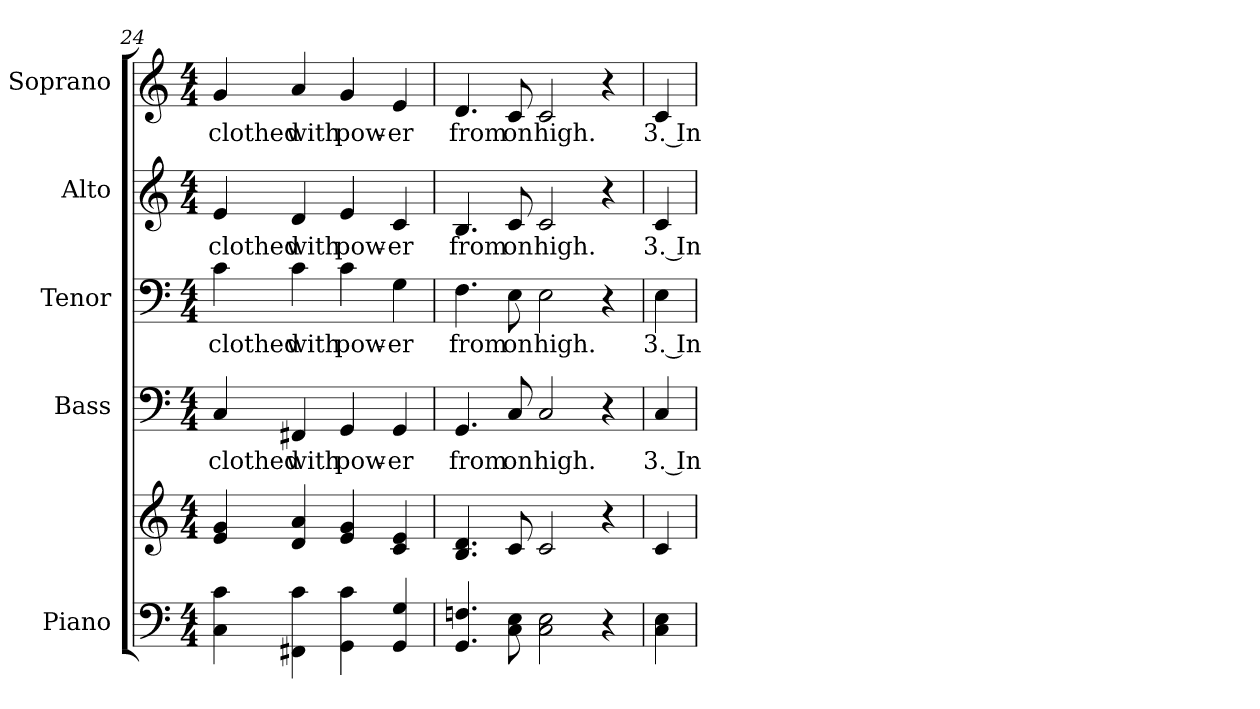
**kern	**kern	**kern	**text	**kern	**text	**kern	**text	**kern	**text
*part5	*part5	*part4	*part4	*part3	*part3	*part2	*part2	*part1	*part1
*staff6	*staff5	*staff4	*staff4	*staff3	*staff3	*staff2	*staff2	*staff1	*staff1
*I"Piano	*	*I"Bass	*	*I"Tenor	*	*I"Alto	*	*I"Soprano	*
*I'Pno.	*	*I'B.	*	*I'T.	*	*I'A.	*	*I'S.	*
!!LO:PB:g=z
*clefF4	*clefG2	*clefF4	*	*clefF4	*	*clefG2	*	*clefG2	*
*k[]	*k[]	*k[]	*	*k[]	*	*k[]	*	*k[]	*
*C:	*C:	*C:	*	*C:	*	*C:	*	*C:	*
*M4/4	*M4/4	*M4/4	*	*M4/4	*	*M4/4	*	*M4/4	*
=24	=24	=24	=24	=24	=24	=24	=24	=24	=24
!	!	!	!LO:LY:b:color=#000000	!	!	!	!	!	!
!	!	!	!	!	!LO:LY:b:color=#000000	!	!	!	!
!	!	!	!	!	!	!	!LO:LY:b:color=#000000	!	!
!	!	!	!	!	!	!	!	!	!LO:LY:b:color=#000000
4Ci\ 4ci	4ei/ 4gi	4Ci/	clothed	4ci\	clothed	4ei/	clothed	4gi/	clothed
!	!	!	!LO:LY:b:color=#000000	!	!	!	!	!	!
!	!	!	!	!	!LO:LY:b:color=#000000	!	!	!	!
!	!	!	!	!	!	!	!LO:LY:b:color=#000000	!	!
!	!	!	!	!	!	!	!	!	!LO:LY:b:color=#000000
4FF#Xi\ 4ci	4di/ 4ai	4FF#Xi/	with	4ci\	with	4di/	with	4ai/	with
!	!	!	!LO:LY:b:color=#000000	!	!	!	!	!	!
!	!	!	!	!	!LO:LY:b:color=#000000	!	!	!	!
!	!	!	!	!	!	!	!LO:LY:b:color=#000000	!	!
!	!	!	!	!	!	!	!	!	!LO:LY:b:color=#000000
4GGi\ 4ci	4ei/ 4gi	4GGi/	pow-	4ci\	pow-	4ei/	pow-	4gi/	pow-
!	!	!	!LO:LY:b:color=#000000	!	!	!	!	!	!
!	!	!	!	!	!LO:LY:b:color=#000000	!	!	!	!
!	!	!	!	!	!	!	!LO:LY:b:color=#000000	!	!
!	!	!	!	!	!	!	!	!	!LO:LY:b:color=#000000
4GGi/ 4Gi	4ci/ 4ei	4GGi/	-er	4Gi\	-er	4ci/	-er	4ei/	-er
=25	=25	=25	=25	=25	=25	=25	=25	=25	=25
!	!	!	!LO:LY:b:color=#000000	!	!	!	!	!	!
!	!	!	!	!	!LO:LY:b:color=#000000	!	!	!	!
!	!	!	!	!	!	!	!LO:LY:b:color=#000000	!	!
!	!	!	!	!	!	!	!	!	!LO:LY:b:color=#000000
4.GGi/ 4.Fni	4.Bi/ 4.di	4.GGi/	from	4.Fi\	from	4.Bi/	from	4.di/	from
!	!	!	!LO:LY:b:color=#000000	!	!	!	!	!	!
!	!	!	!	!	!LO:LY:b:color=#000000	!	!	!	!
!	!	!	!	!	!	!	!LO:LY:b:color=#000000	!	!
!	!	!	!	!	!	!	!	!	!LO:LY:b:color=#000000
8Ci\ 8Ei	8ci/	8Ci/	on	8Ei\	on	8ci/	on	8ci/	on
!	!	!	!LO:LY:b:color=#000000	!	!	!	!	!	!
!	!	!	!	!	!LO:LY:b:color=#000000	!	!	!	!
!	!	!	!	!	!	!	!LO:LY:b:color=#000000	!	!
!	!	!	!	!	!	!	!	!	!LO:LY:b:color=#000000
2Ci\ 2Ei	2ci/	2Ci/	high.	2Ei\	high.	2ci/	high.	2ci/	high.
4r	4r	4r	.	4r	.	4r	.	4r	.
!!LO:PB:g=z
=26	=26	=26	=26	=26	=26	=26	=26	=26	=26
!	!	!	!LO:LY:b:color=#000000	!	!	!	!	!	!
!	!	!	!	!	!LO:LY:b:color=#000000	!	!	!	!
!	!	!	!	!	!	!	!LO:LY:b:color=#000000	!	!
!	!	!	!	!	!	!	!	!	!LO:LY:b:color=#000000
4Ci\ 4Ei	4ci/	4Ci/	3. In	4Ei\	3. In	4ci/	3. In	4ci/	3. In
=	=	=	=	=	=	=	=	=	=
*-	*-	*-	*-	*-	*-	*-	*-	*-	*-
